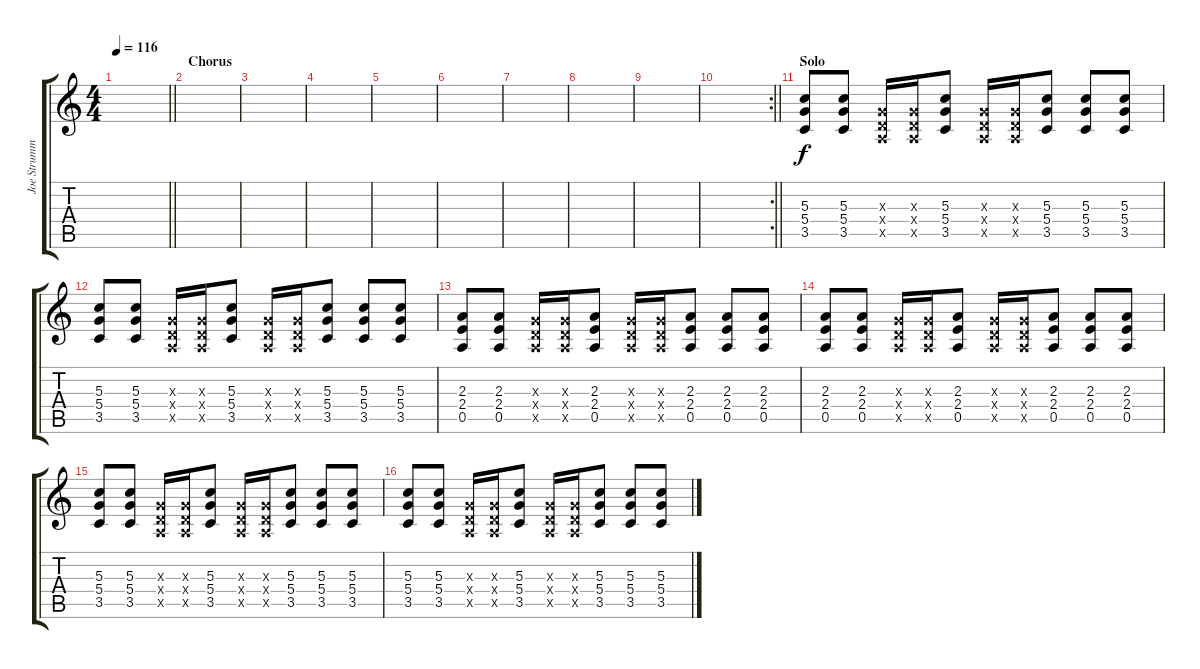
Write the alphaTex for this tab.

\track ("Joe Strummer - Rhythm Guitar" "Joe Strumm") {instrument distortionguitar}
\staff {score tabs}
\tuning (E4 B3 G3 D3 A2 E2) {hide}
\ts (4 4)
\tempo 116
\clef g2
\barLineRight lightlight
\ks c
|
\section ("" "Chorus")
|
|
|
|
|
|
|
|
\rc 2
\barLineRight lightlight
|
\section ("" "Solo")
(5.3 5.4 3.5).8{instrument electricguitarclean} (5.3 5.4 3.5).8 (0.3{x} 0.4{x} 0.5{x}).16 (0.3{x} 0.4{x} 0.5{x}).16 (5.3 5.4 3.5).8 (0.3{x} 0.4{x} 0.5{x}).16 (0.3{x} 0.4{x} 0.5{x}).16 (5.3 5.4 3.5).8 (5.3 5.4 3.5).8 (5.3 5.4 3.5).8 |
(5.3 5.4 3.5).8 (5.3 5.4 3.5).8 (0.3{x} 0.4{x} 0.5{x}).16 (0.3{x} 0.4{x} 0.5{x}).16 (5.3 5.4 3.5).8 (0.3{x} 0.4{x} 0.5{x}).16 (0.3{x} 0.4{x} 0.5{x}).16 (5.3 5.4 3.5).8 (5.3 5.4 3.5).8 (5.3 5.4 3.5).8 |
(2.3 2.4 0.5).8 (2.3 2.4 0.5).8 (0.3{x} 0.4{x} 0.5{x}).16 (0.3{x} 0.4{x} 0.5{x}).16 (2.3 2.4 0.5).8 (0.3{x} 0.4{x} 0.5{x}).16 (0.3{x} 0.4{x} 0.5{x}).16 (2.3 2.4 0.5).8 (2.3 2.4 0.5).8 (2.3 2.4 0.5).8 |
(2.3 2.4 0.5).8 (2.3 2.4 0.5).8 (0.3{x} 0.4{x} 0.5{x}).16 (0.3{x} 0.4{x} 0.5{x}).16 (2.3 2.4 0.5).8 (0.3{x} 0.4{x} 0.5{x}).16 (0.3{x} 0.4{x} 0.5{x}).16 (2.3 2.4 0.5).8 (2.3 2.4 0.5).8 (2.3 2.4 0.5).8 |
(5.3 5.4 3.5).8 (5.3 5.4 3.5).8 (0.3{x} 0.4{x} 0.5{x}).16 (0.3{x} 0.4{x} 0.5{x}).16 (5.3 5.4 3.5).8 (0.3{x} 0.4{x} 0.5{x}).16 (0.3{x} 0.4{x} 0.5{x}).16 (5.3 5.4 3.5).8 (5.3 5.4 3.5).8 (5.3 5.4 3.5).8 |
(5.3 5.4 3.5).8 (5.3 5.4 3.5).8 (0.3{x} 0.4{x} 0.5{x}).16 (0.3{x} 0.4{x} 0.5{x}).16 (5.3 5.4 3.5).8 (0.3{x} 0.4{x} 0.5{x}).16 (0.3{x} 0.4{x} 0.5{x}).16 (5.3 5.4 3.5).8 (5.3 5.4 3.5).8 (5.3 5.4 3.5).8
